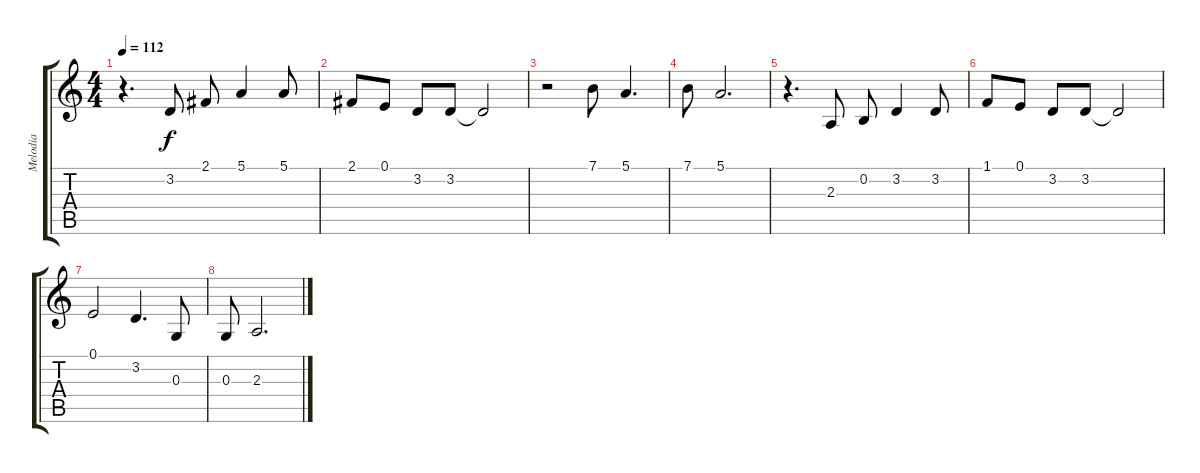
\track ("Melodia" "Melodia") {instrument choiraahs}
\staff {score tabs}
\tuning (E4 B3 G3 D3 A2 E2) {hide}
\ts (4 4)
\tempo 112
\clef g2
\ks c
r.4{d dy f} 3.2.8 2.1.8 5.1.4 5.1.8 |
2.1.8 0.1.8 3.2.8 3.2.8 3.2{t}.2 |
r.2 7.1.8 5.1.4{d} |
7.1.8 5.1.2{d} |
r.4{d} 2.3.8 0.2.8 3.2.4 3.2.8 |
1.1.8 0.1.8 3.2.8 3.2.8 3.2{t}.2 |
0.1.2 3.2.4{d} 0.3.8 |
0.3.8 2.3.2{d}
